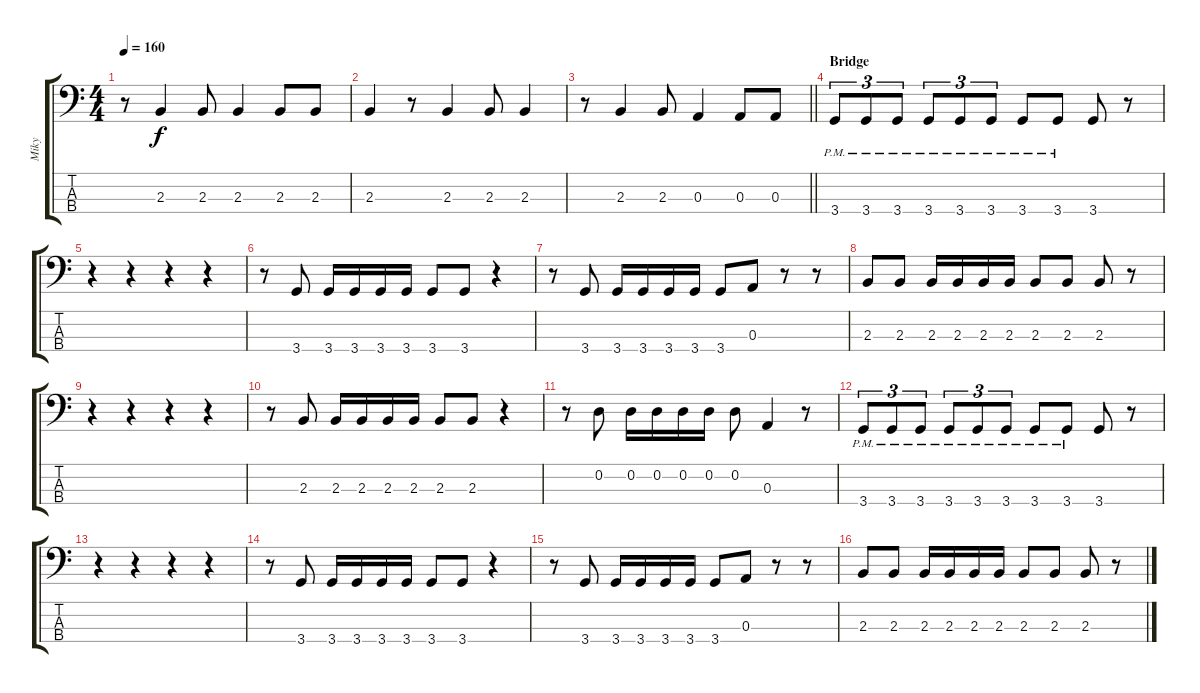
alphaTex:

\track ("Miky" "Miky") {instrument electricbassfinger}
\staff {score tabs}
\tuning (G2 D2 A1 E1) {hide}
\ts (4 4)
\tempo 160
\clef f4
\ks c
r.8{dy f} 2.3.4 2.3.8 2.3.4 2.3.8 2.3.8 |
2.3.4 r.8 2.3.4 2.3.8 2.3.4 |
\barLineRight lightlight
r.8 2.3.4 2.3.8 0.3.4 0.3.8 0.3.8 |
\section ("" "Bridge")
3.4{pm}.8{tu (3 2)} 3.4{pm}.8{tu (3 2)} 3.4{pm}.8{tu (3 2)} 3.4{pm}.8{tu (3 2)} 3.4{pm}.8{tu (3 2)} 3.4{pm}.8{tu (3 2)} 3.4{pm}.8 3.4{pm}.8 3.4.8 r.8 |
r.4 r.4 r.4 r.4 |
r.8 3.4.8 3.4.16 3.4.16 3.4.16 3.4.16 3.4.8 3.4.8 r.4 |
r.8 3.4.8 3.4.16 3.4.16 3.4.16 3.4.16 3.4.8 0.3.8 r.8 r.8 |
2.3.8 2.3.8 2.3.16 2.3.16 2.3.16 2.3.16 2.3.8 2.3.8 2.3.8 r.8 |
r.4 r.4 r.4 r.4 |
r.8 2.3.8 2.3.16 2.3.16 2.3.16 2.3.16 2.3.8 2.3.8 r.4 |
r.8 0.2.8 0.2.16 0.2.16 0.2.16 0.2.16 0.2.8 0.3.4 r.8 |
3.4{pm}.8{tu (3 2)} 3.4{pm}.8{tu (3 2)} 3.4{pm}.8{tu (3 2)} 3.4{pm}.8{tu (3 2)} 3.4{pm}.8{tu (3 2)} 3.4{pm}.8{tu (3 2)} 3.4{pm}.8 3.4{pm}.8 3.4.8 r.8 |
r.4 r.4 r.4 r.4 |
r.8 3.4.8 3.4.16 3.4.16 3.4.16 3.4.16 3.4.8 3.4.8 r.4 |
r.8 3.4.8 3.4.16 3.4.16 3.4.16 3.4.16 3.4.8 0.3.8 r.8 r.8 |
2.3.8 2.3.8 2.3.16 2.3.16 2.3.16 2.3.16 2.3.8 2.3.8 2.3.8 r.8
